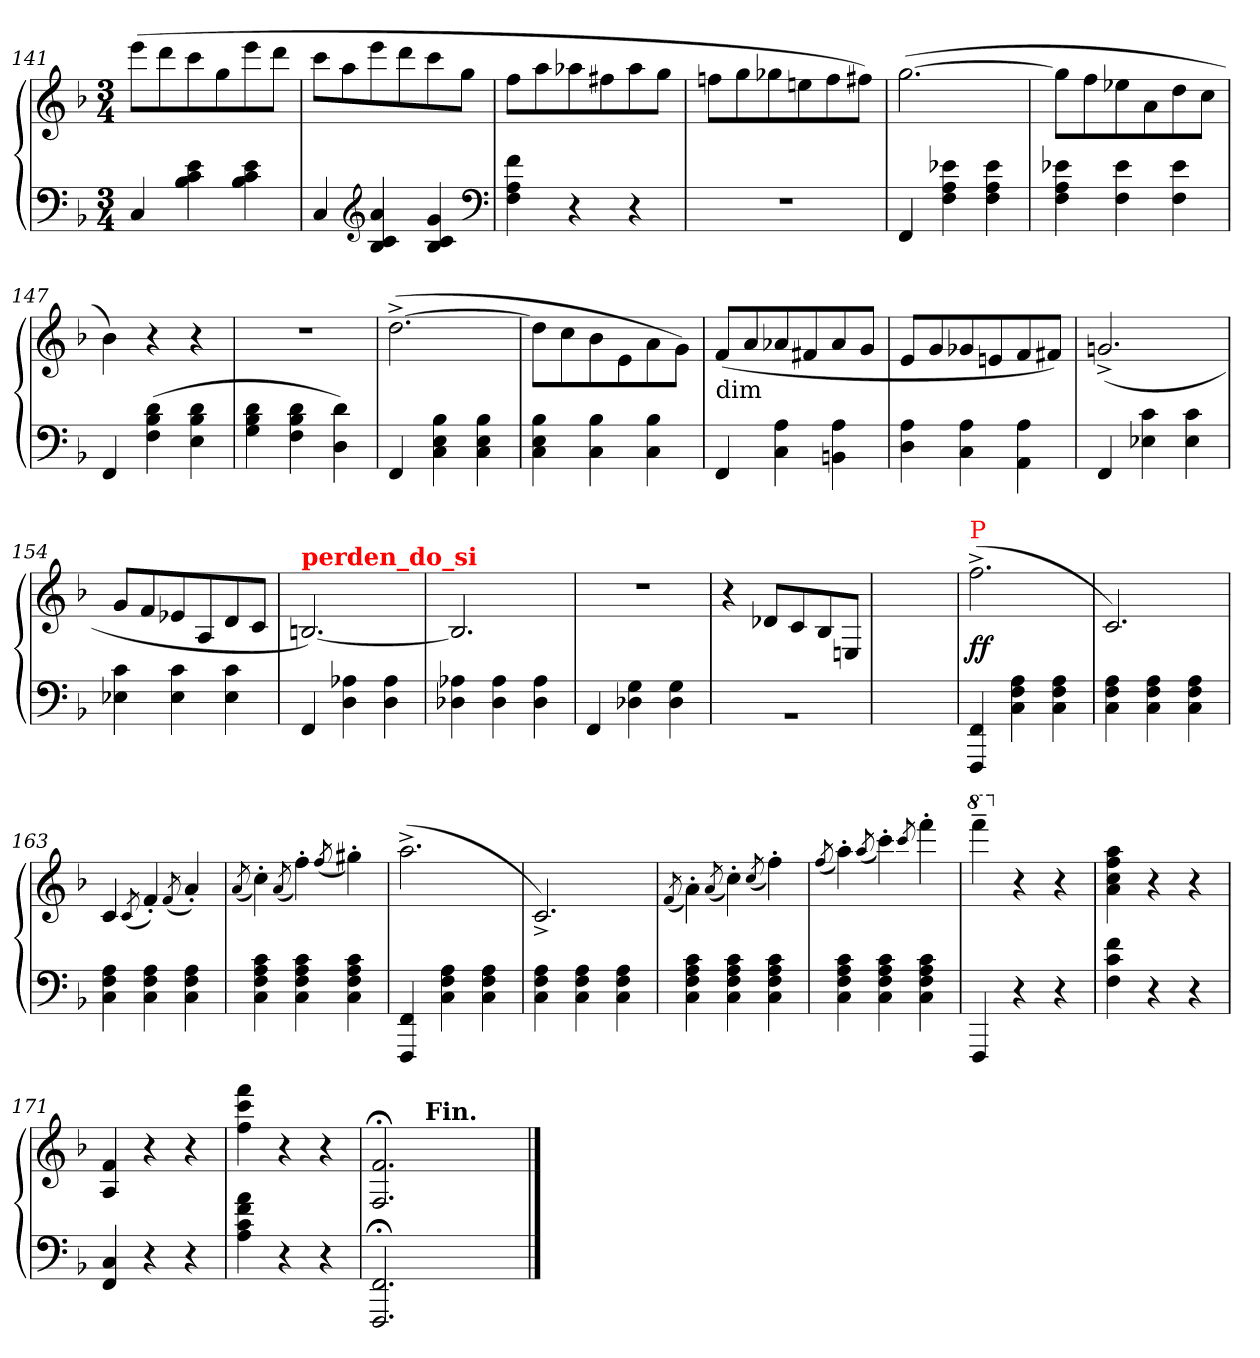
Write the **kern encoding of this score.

**kern	**kern	**dynam
*part1	*part1	*part1
*staff2	*staff1	*staff1/2
*clefF4	*clefG2	*
*k[b-]	*k[b-]	*
*F:	*F:	*
*M3/4	*M3/4	*
=141	=141	=141
4C/	(8eeeL	.
.	8ddd	.
4e 4c 4B-	8ccc	.
.	8gg	.
4e 4c 4B-	8eee	.
.	8dddJ	.
=142	=142	=142
4C/	8cccL	.
.	8aa	.
*clefG2	*	*
4a 4c 4B-	8eee	.
.	8ddd	.
4g 4c 4B-	8ccc	.
.	8ggJ	.
*clefF4	*	*
=143	=143	=143
4f 4A 4F	8ffL	.
.	8aa	.
4r	8aa-X	.
.	8ff#X	.
4r	8aa-	.
.	8ggJ	.
=144	=144	=144
2.rF	8ffnL	.
.	8gg	.
.	8gg-X	.
.	8een	.
.	8ff	.
.	8ff#XJ)	.
=145	=145	=145
4FF	(>[2.gg	.
4e-X 4A 4F	.	.
4e- 4A 4F	.	.
=146	=146	=146
4e-X 4A 4F	8ggL]	.
.	8ff	.
4e- 4F	8ee-X	.
.	8a	.
4e- 4F	8dd	.
.	8ccJ	.
=147	=147	=147
4FF	4b-)	.
(4d 4B- 4F	4r	.
4d 4B- 4E	4r	.
=148	=148	=148
4d 4B- 4G	2.rdd	.
4d 4B- 4F	.	.
4d 4D)	.	.
=149	=149	=149
4FF	(>[2.dd^<	.
4B- 4E 4C	.	.
4B- 4E 4C	.	.
=150	=150	=150
4B- 4E 4C	8dd\L]	.
.	8cc	.
4B- 4C	8b-	.
.	8e	.
4B- 4C	8a	.
.	8gJ)	.
=151	=151	=151
!	!LO:TX:c:t=dim	!
4FF	(<8fL	.
.	8a	.
4A 4C	8a-X	.
.	8f#X	.
4A 4BBn	8a-	.
.	8gJ	.
=152	=152	=152
4A 4D	8eL	.
.	8g	.
4A 4C	8g-X	.
.	8en	.
4A 4AA	8f	.
.	8f#XJ)	.
=153	=153	=153
4FF	(<2.gn^	.
4c 4E-X	.	.
4c 4E-	.	.
=154	=154	=154
4c 4E-X	8gL	.
.	8f	.
4c 4E-	8e-X	.
.	8A	.
4c 4E-	8d	.
.	8cJ	.
=155	=155	=155
!	!LO:TX:a:B:color=red:t=perden_do_si	!
4FF	[2.Bn)	.
4A-X 4D	.	.
4A- 4D	.	.
=156	=156	=156
4A-X 4D-X	2.B]	.
4A- 4D-	.	.
4A- 4D-	.	.
=157	=157	=157
4FF	2.rdd	.
4G 4D-X	.	.
4G 4D-	.	.
=158	=158	=158
2.rBB	4r	.
.	8d-XL	.
.	8c	.
.	8B-/	.
.	8En/J	.
=159	=159	=159
2.ryy	2.ryy	.
=161	=161	=161
!	!LO:TX:a:color=red:t=P	!
4FF 4FFF	(>2.ff^<	ff
4A 4F 4C	.	.
4A 4F 4C	.	.
=162	=162	=162
4A 4F 4C	2.c)	.
4A 4F 4C	.	.
4A 4F 4C	.	.
=163	=163	=163
4A 4F 4C	4c	.
.	(<8qc/	.
4A 4F 4C	4f')	.
.	(8qf/	.
4A 4F 4C	4a')	.
=164	=164	=164
.	(<8qa/	.
4c 4A 4F 4C	4cc')	.
.	(<8qa/	.
4c 4A 4F 4C	4ff')	.
.	(<8qff/	.
4c 4A 4F 4C	4gg#X')	.
=165	=165	=165
4FF 4FFF	(2.aa^<	.
4A 4F 4C	.	.
4A 4F 4C	.	.
=166	=166	=166
4A 4F 4C	2.c^)	.
4A 4F 4C	.	.
4A 4F 4C	.	.
=167	=167	=167
.	(<8qf/	.
4c 4A 4F 4C	4a'\)	.
.	(<8qa/	.
4c 4A 4F 4C	4cc')	.
.	(<8qcc/	.
4c 4A 4F 4C	4ff')	.
=168	=168	=168
.	(<8qff/	.
4c 4A 4F 4C	4aa')	.
.	(<8qaa/	.
4c 4A 4F 4C	4ccc')	.
.	8qccc/	.
4c 4A 4F 4C	4fff'	.
=169	=169	=169
*	*8va	*
4FFF	4ffff~	.
*	*X8va	*
4r	4r	.
4r	4r	.
=170	=170	=170
4f 4c 4F	4aa 4ff 4cc 4a	.
4r	4r	.
4r	4r	.
=171	=171	=171
4C 4FF	4f 4A	.
4r	4r	.
4r	4r	.
=172	=172	=172
4a 4f 4c 4A	4fff 4ccc 4ff	.
4r	4r	.
4r	4r	.
=173	=173	=173
*	*^	*
2.FF;< 2.FFF;<	2.f;< 2.F;<	4.ryy	.
!	!	!LO:TX:a:B:t=Fin.	!
.	.	2.ryy	.
4.ryy	4.ryy	.	.
*	*v	*v	*
==	==	==
*-	*-	*-
